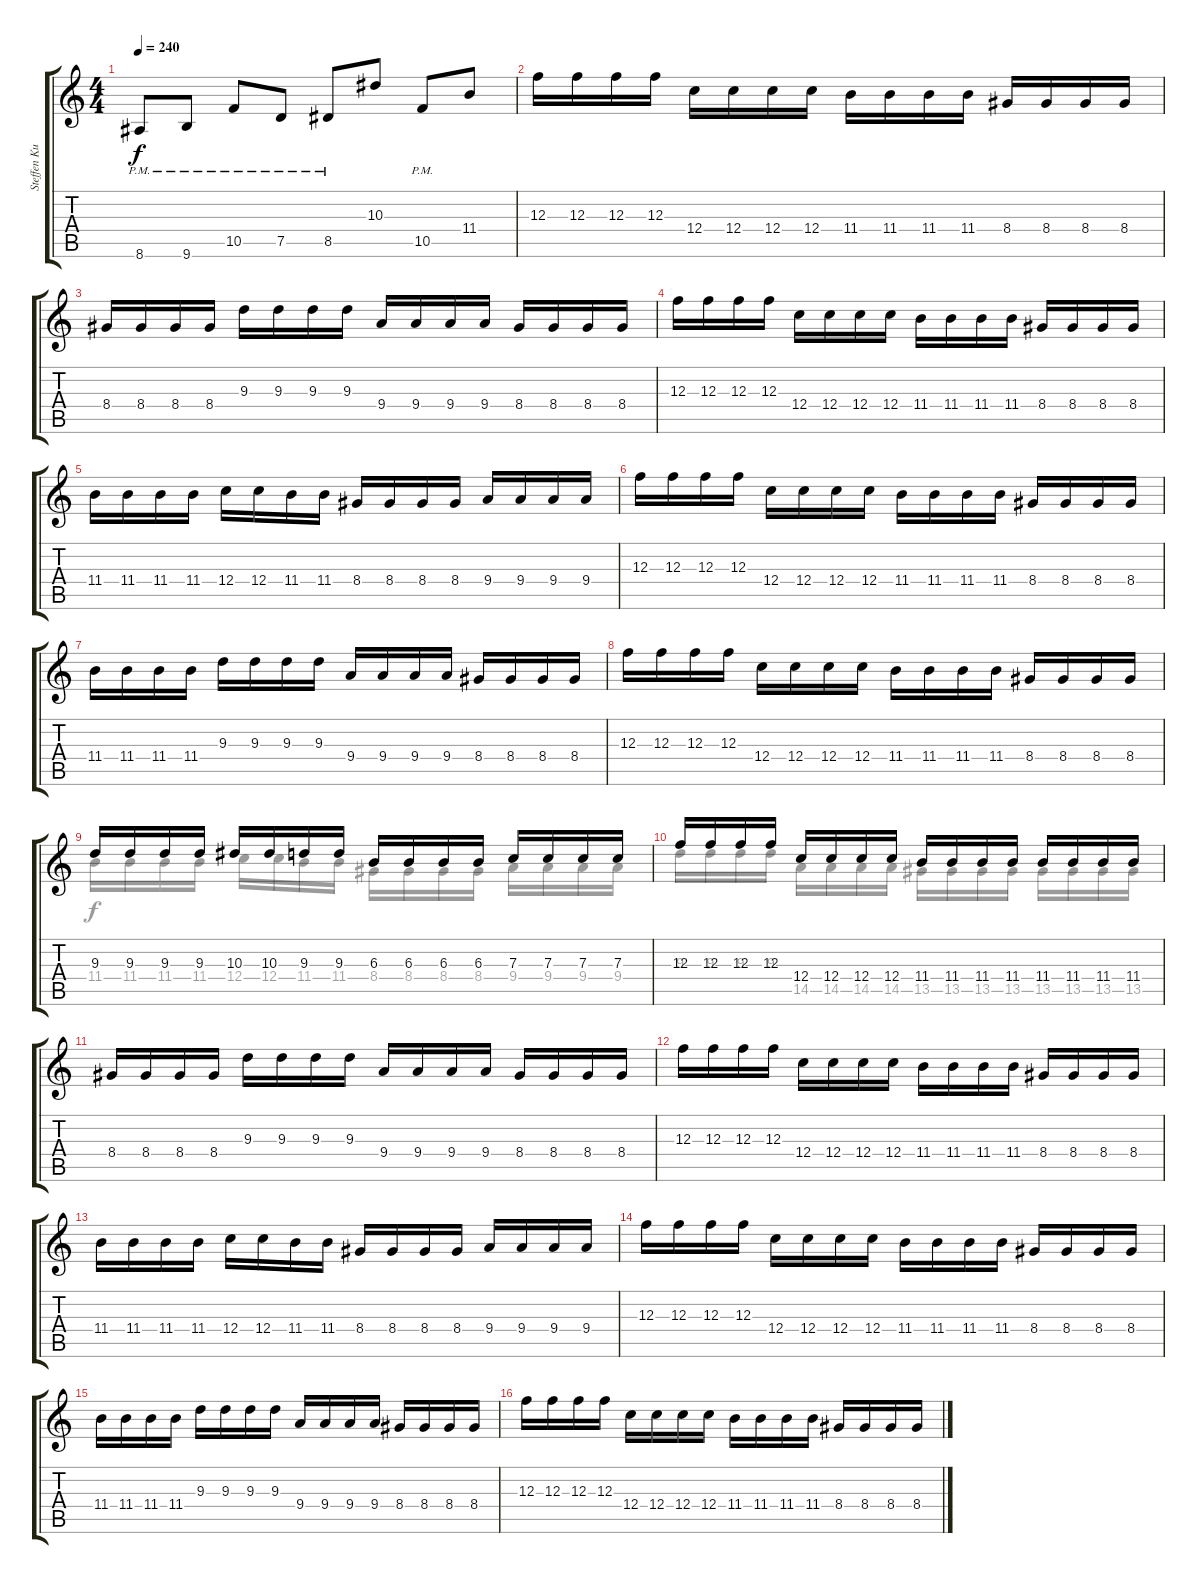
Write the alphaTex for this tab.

\track ("Steffen Kummerer  - guitar" "Steffen Ku") {instrument distortionguitar}
\staff {score tabs}
\tuning (D4 A3 F3 C3 G2 D2) {hide}
\voice
\ts (4 4)
\tempo 240
\clef g2
\ks c
8.6{pm}.8{dy f} 9.6{pm}.8 10.5{pm}.8 7.5{pm}.8 8.5{pm}.8 10.3.8 10.5{pm}.8 11.4.8 |
12.3.16 12.3.16 12.3.16 12.3.16 12.4.16 12.4.16 12.4.16 12.4.16 11.4.16 11.4.16 11.4.16 11.4.16 8.4.16 8.4.16 8.4.16 8.4.16 |
8.4.16 8.4.16 8.4.16 8.4.16 9.3.16 9.3.16 9.3.16 9.3.16 9.4.16 9.4.16 9.4.16 9.4.16 8.4.16 8.4.16 8.4.16 8.4.16 |
12.3.16 12.3.16 12.3.16 12.3.16 12.4.16 12.4.16 12.4.16 12.4.16 11.4.16 11.4.16 11.4.16 11.4.16 8.4.16 8.4.16 8.4.16 8.4.16 |
11.4.16 11.4.16 11.4.16 11.4.16 12.4.16 12.4.16 11.4.16 11.4.16 8.4.16 8.4.16 8.4.16 8.4.16 9.4.16 9.4.16 9.4.16 9.4.16 |
12.3.16 12.3.16 12.3.16 12.3.16 12.4.16 12.4.16 12.4.16 12.4.16 11.4.16 11.4.16 11.4.16 11.4.16 8.4.16 8.4.16 8.4.16 8.4.16 |
11.4.16 11.4.16 11.4.16 11.4.16 9.3.16 9.3.16 9.3.16 9.3.16 9.4.16 9.4.16 9.4.16 9.4.16 8.4.16 8.4.16 8.4.16 8.4.16 |
12.3.16 12.3.16 12.3.16 12.3.16 12.4.16 12.4.16 12.4.16 12.4.16 11.4.16 11.4.16 11.4.16 11.4.16 8.4.16 8.4.16 8.4.16 8.4.16 |
9.3.16 9.3.16 9.3.16 9.3.16 10.3.16 10.3.16 9.3.16 9.3.16 6.3.16 6.3.16 6.3.16 6.3.16 7.3.16 7.3.16 7.3.16 7.3.16 |
12.3.16 12.3.16 12.3.16 12.3.16 12.4.16 12.4.16 12.4.16 12.4.16 11.4.16 11.4.16 11.4.16 11.4.16 11.4.16 11.4.16 11.4.16 11.4.16 |
8.4.16 8.4.16 8.4.16 8.4.16 9.3.16 9.3.16 9.3.16 9.3.16 9.4.16 9.4.16 9.4.16 9.4.16 8.4.16 8.4.16 8.4.16 8.4.16 |
12.3.16 12.3.16 12.3.16 12.3.16 12.4.16 12.4.16 12.4.16 12.4.16 11.4.16 11.4.16 11.4.16 11.4.16 8.4.16 8.4.16 8.4.16 8.4.16 |
11.4.16 11.4.16 11.4.16 11.4.16 12.4.16 12.4.16 11.4.16 11.4.16 8.4.16 8.4.16 8.4.16 8.4.16 9.4.16 9.4.16 9.4.16 9.4.16 |
12.3.16 12.3.16 12.3.16 12.3.16 12.4.16 12.4.16 12.4.16 12.4.16 11.4.16 11.4.16 11.4.16 11.4.16 8.4.16 8.4.16 8.4.16 8.4.16 |
11.4.16 11.4.16 11.4.16 11.4.16 9.3.16 9.3.16 9.3.16 9.3.16 9.4.16 9.4.16 9.4.16 9.4.16 8.4.16 8.4.16 8.4.16 8.4.16 |
12.3.16 12.3.16 12.3.16 12.3.16 12.4.16 12.4.16 12.4.16 12.4.16 11.4.16 11.4.16 11.4.16 11.4.16 8.4.16 8.4.16 8.4.16 8.4.16
\voice
\clef g2
\ottava regular
\simile none
\ks c
|
|
|
|
|
|
|
|
11.4.16 11.4.16 11.4.16 11.4.16 12.4.16 12.4.16 11.4.16 11.4.16 8.4.16 8.4.16 8.4.16 8.4.16 9.4.16 9.4.16 9.4.16 9.4.16 |
9.3.16 9.3.16 9.3.16 9.3.16 14.5.16 14.5.16 14.5.16 14.5.16 13.5.16 13.5.16 13.5.16 13.5.16 13.5.16 13.5.16 13.5.16 13.5.16 |
|
|
|
|
|
